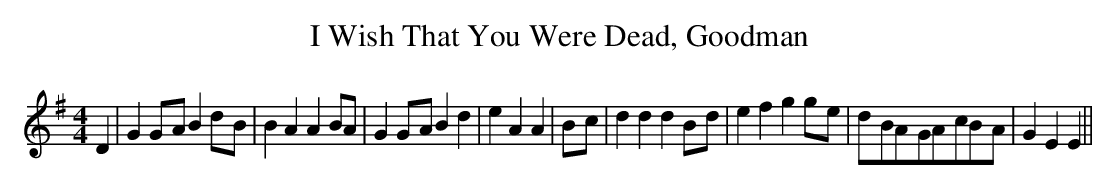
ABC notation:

X:1
T:I Wish That You Were Dead, Goodman
M:4/4
L:1/8
K:G
 D2| G2G-A B2d-B| B2 A2 A2 BA| G2G-A B2 d2| e2 A2 A2|B-c| d2 d2 d2B-d|\
 e2 f2 g2g-e|d-BA-GA-cB-A| G2 E2 E2||
